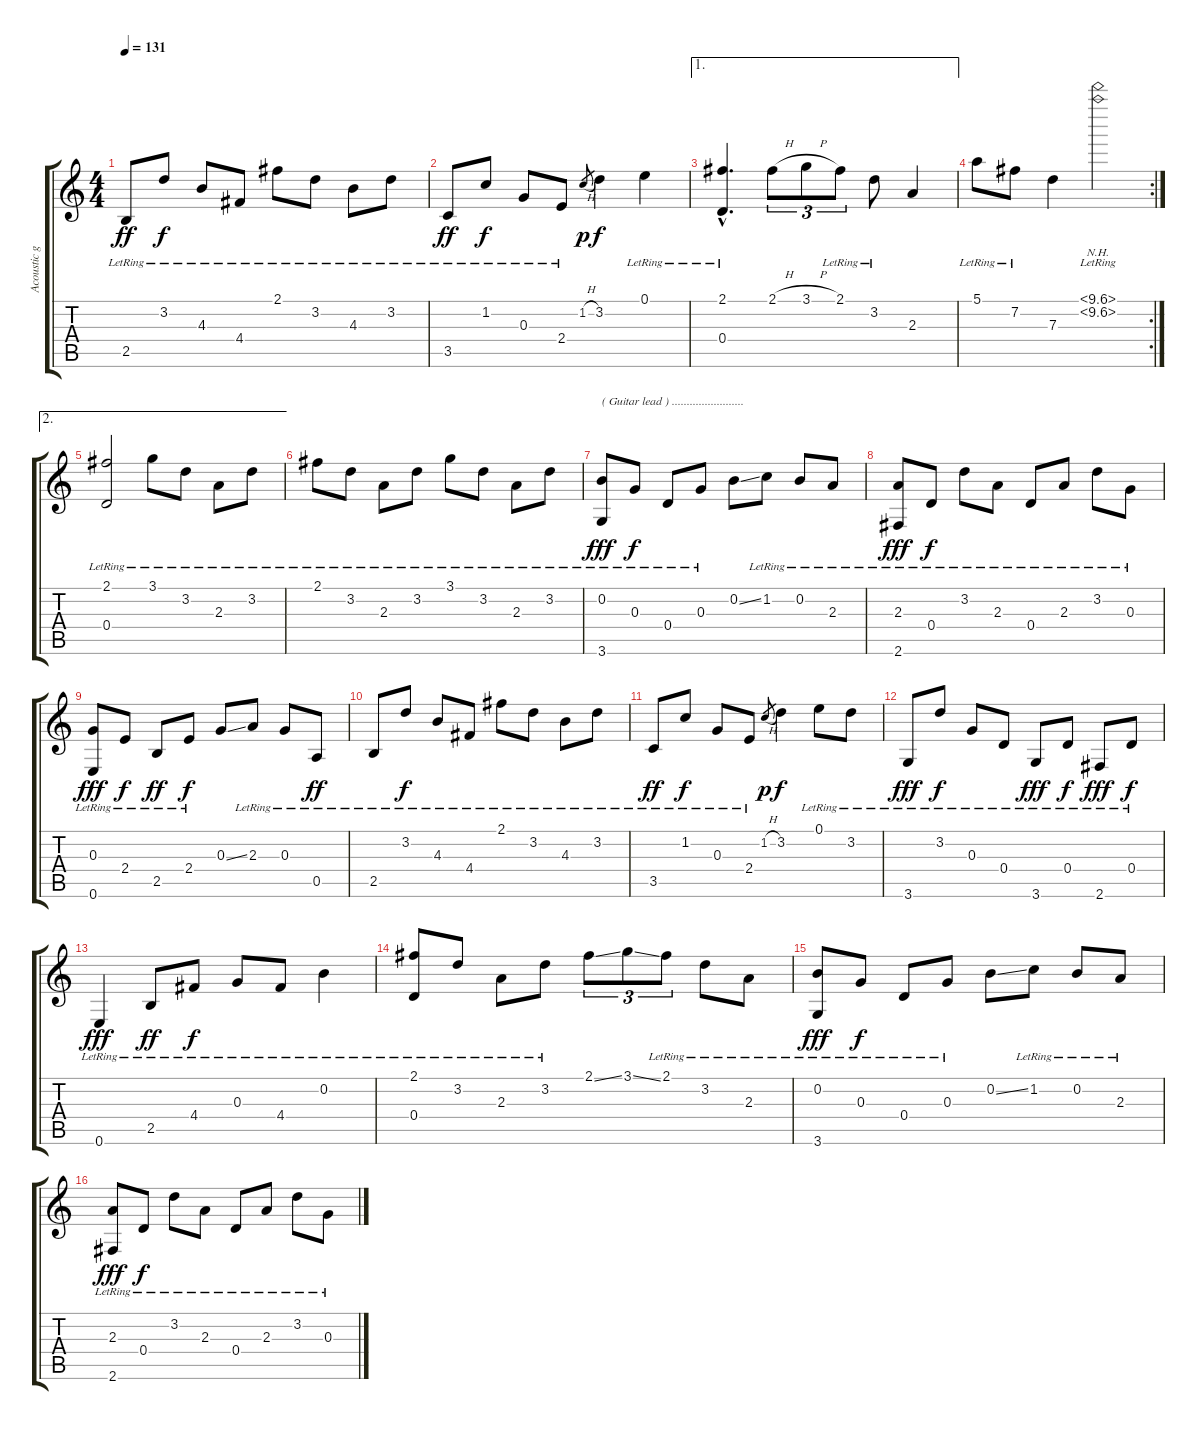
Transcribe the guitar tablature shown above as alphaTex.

\track ("Acoustic guitar" "Acoustic g") {instrument acousticguitarsteel}
\staff {score tabs}
\tuning (E4 B3 G3 D3 A2 E2) {hide}
\ts (4 4)
\tempo 131
\clef g2
\ks c
2.5{lr}.8{dy ff} 3.2{lr}.8{dy f} 4.3{lr}.8 4.4{lr}.8 2.1{lr}.8 3.2{lr}.8 4.3{lr}.8 3.2{lr}.8 |
3.5{lr}.8{dy ff} 1.2{lr}.8{dy f} 0.3{lr}.8 2.4{lr}.8 1.2{h}.8{gr dy p} 3.2.4{dy f} 0.1{lr}.4 |
\ae 1
(2.1{hac lr} 0.4{hac lr}).4{d} 2.1{h}.8{tu (3 2)} 3.1{h}.8{tu (3 2)} 2.1{lr}.8{tu (3 2)} 3.2{lr}.8 2.3.4 |
\rc 2
5.1{lr}.8 7.2{lr}.8 7.3.4 (10.1{nh lr} 10.2{nh lr}).2 |
\ae 2
(2.1{lr} 0.4{lr}).2 3.1{lr}.8 3.2{lr}.8 2.3{lr}.8 3.2{lr}.8 |
2.1{lr}.8 3.2{lr}.8 2.3{lr}.8 3.2{lr}.8 3.1{lr}.8 3.2{lr}.8 2.3{lr}.8 3.2{lr}.8 |
(0.2{lr} 3.6{lr}).8{txt "( Guitar lead ) ........................" dy fff} 0.3{lr}.8{dy f} 0.4{lr}.8 0.3{lr}.8 0.2{ss}.8 1.2{lr}.8 0.2{lr}.8 2.3{lr}.8 |
(2.3{lr} 2.6{lr}).8{dy fff} 0.4{lr}.8{dy f} 3.2{lr}.8 2.3{lr}.8 0.4{lr}.8 2.3{lr}.8 3.2{lr}.8 0.3{lr}.8 |
(0.3{lr} 0.6{lr}).8{dy fff} 2.4{lr}.8{dy f} 2.5{lr}.8{dy ff} 2.4{lr}.8{dy f} 0.3{ss}.8 2.3{lr}.8 0.3{lr}.8 0.5{lr}.8{dy ff} |
2.5{lr}.8 3.2{lr}.8{dy f} 4.3{lr}.8 4.4{lr}.8 2.1{lr}.8 3.2{lr}.8 4.3{lr}.8 3.2{lr}.8 |
3.5{lr}.8{dy ff} 1.2{lr}.8{dy f} 0.3{lr}.8 2.4{lr}.8 1.2{h}.8{gr dy p} 3.2.4{dy f} 0.1{lr}.8 3.2{lr}.8 |
3.6{lr}.8{dy fff} 3.2{lr}.8{dy f} 0.3{lr}.8 0.4{lr}.8 3.6{lr}.8{dy fff} 0.4{lr}.8{dy f} 2.6{lr}.8{dy fff} 0.4{lr}.8{dy f} |
0.6{lr}.4{dy fff} 2.5{lr}.8{dy ff} 4.4{lr}.8{dy f} 0.3{lr}.8 4.4{lr}.8 0.2{lr}.4 |
(2.1{lr} 0.4{lr}).8 3.2{lr}.8 2.3{lr}.8 3.2{lr}.8 2.1{ss}.8{tu (3 2)} 3.1{ss}.8{tu (3 2)} 2.1{lr}.8{tu (3 2)} 3.2{lr}.8 2.3{lr}.8 |
(0.2{lr} 3.6{lr}).8{dy fff} 0.3{lr}.8{dy f} 0.4{lr}.8 0.3{lr}.8 0.2{ss}.8 1.2{lr}.8 0.2{lr}.8 2.3{lr}.8 |
(2.3{lr} 2.6{lr}).8{dy fff} 0.4{lr}.8{dy f} 3.2{lr}.8 2.3{lr}.8 0.4{lr}.8 2.3{lr}.8 3.2{lr}.8 0.3{lr}.8
